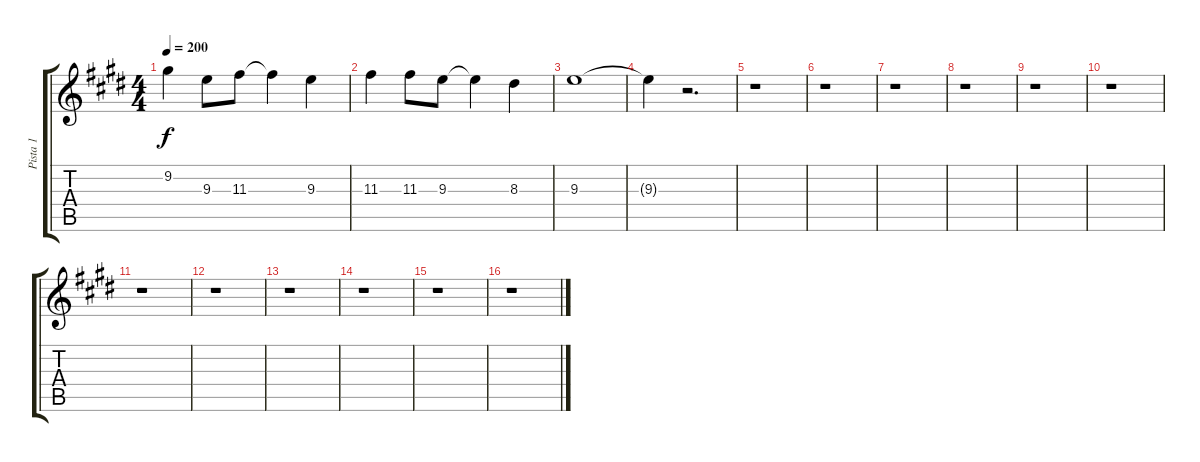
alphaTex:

\track ("Pista 1" "Pista 1") {instrument acousticguitarsteel}
\staff {score tabs}
\tuning (E4 B3 G3 D3 A2 E2) {hide}
\ts (4 4)
\tempo 200
\clef g2
\ks e
9.2.4{dy f} 9.3.8 11.3.8 11.3{t}.4 9.3.4 |
11.3.4 11.3.8 9.3.8 9.3{t}.4 8.3.4 |
9.3.1 |
9.3{t}.4 r.2{d} |
r.1 |
r.1 |
r.1 |
r.1 |
r.1 |
r.1 |
r.1 |
r.1 |
r.1 |
r.1 |
r.1 |
r.1
